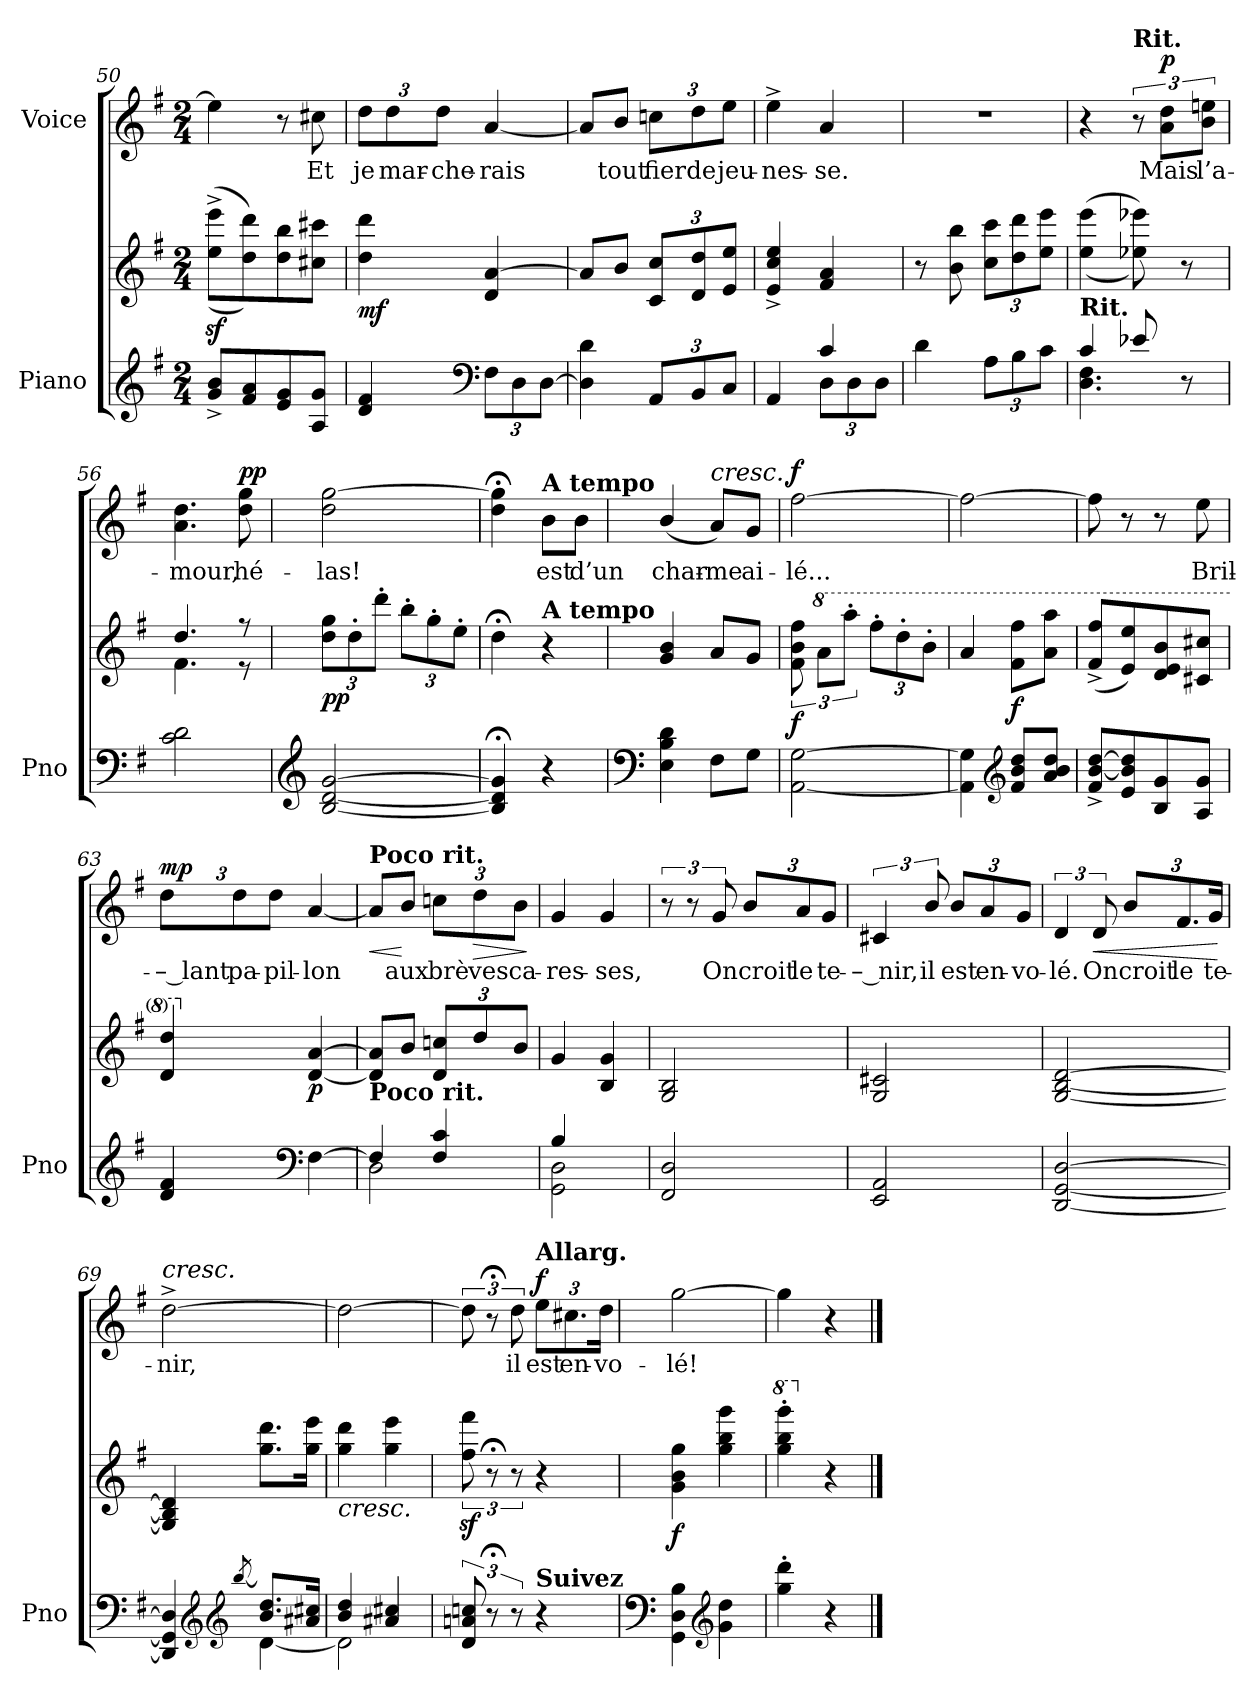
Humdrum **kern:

**kern	**kern	**dynam	**kern	**text	**dynam
*part2	*part2	*part2	*part1	*part1	*part1
*staff3	*staff2	*staff2/3	*staff1	*staff1	*staff1
*I"Piano	*	*	*I"Voice	*	*
*I'Pno	*	*	*	*	*
*clefG2	*clefG2	*	*clefG2	*	*
*k[f#]	*k[f#]	*	*k[f#]	*	*
*M2/4	*M2/4	*	*M2/4	*	*
=50	=50	=50	=50	=50	=50
8g/^ 8b/^L	((<8ee\z<^ 8eee\z<^L	.	4ee\]	.	.
8f#/ 8a/	8dd\ 8ddd\))	.	.	.	.
8e/ 8g/	8dd\ 8bb\	.	8r	.	.
8A/ 8g/J	8cc#X\ 8ccc#X\J	.	8cc#X\	Et	.
=51	=51	=51	=51	=51	=51
!	!	!LO:DY:b	!	!	!
4d/ 4f#/	4dd\ 4ddd\	mf	12dd\L	je	.
.	.	.	12dd\	mar-	.
.	.	.	12dd\J	-che-	.
*clefF4	*	*	*	*	*
*Xbrackettup	*	*	*	*	*
12F#\L	4d/ [4a/	.	[4a/	-rais	.
12D\	.	.	.	.	.
[12D\J	.	.	.	.	.
=52	=52	=52	=52	=52	=52
4D\] 4d\	8a/L]	.	8a/L]	.	.
.	8b/J	.	8b/J	tout	.
*brackettup	*	*	*	*	*
12AA/L	12c/ 12cc/L	.	12ccn\L	fier	.
12BB/	12d/ 12dd/	.	12dd\	de	.
12C/J	12e/ 12ee/J	.	12ee\J	jeu-	.
=53	=53	=53	=53	=53	=53
*^	*	*	*	*	*
4AA/	4ryy	4e/^ 4cc/^ 4ee/^	.	4ee^\	-nes-	.
*	*Xbrackettup	*	*	*	*	*
4c/	12D\L	4f#/ 4a/	.	4a/	-se.	.
.	12D\	.	.	.	.	.
.	12D\J	.	.	.	.	.
*v	*v	*	*	*	*	*
=54	=54	=54	=54	=54	=54
4d\	8r	.	2r	.	.
.	8b\ 8bb\	.	.	.	.
*brackettup	*	*	*	*	*
12A\L	12cc\ 12ccc\L	.	.	.	.
12B\	12dd\ 12ddd\	.	.	.	.
12c\J	12ee\ 12eee\J	.	.	.	.
=55	=55	=55	=55	=55	=55
*^	*	*	*	*	*
!LO:TX:B:t=Rit.	!	!	!	!	!	!
4c/	4.D\ 4.F#\	(<(4ee\ 4eee\	.	4r	.	.
!	!	!	!	!LO:TX:B:t=Rit.	!	!
8e-X/	.	8ee-X\ 8eee-X\))	.	12r	.	.
!	!	!	!	!	!	!LO:DY:a
.	.	.	.	12a\ 12dd\L	Mais	p
8r	8ryy	8r	.	.	.	.
.	.	.	.	12b\ 12een\J	l’a-	.
*v	*v	*	*	*	*	*
=56	=56	=56	=56	=56	=56
*	*^	*	*	*	*
2c\ 2d\	4.dd/	4.f#\	.	4.a\ 4.dd\	-mour,	.
!	!	!	!	!	!	!LO:DY:a
.	8r	8r	.	8dd\ 8gg\	hé-	pp
*	*v	*v	*	*	*	*
=57	=57	=57	=57	=57	=57
*clefG2	*	*	*	*	*
*	*^	*	*	*	*
!	!	!	!LO:DY:b	!	!	!
*	*v	*v	*	*	*	*
[2B/ [2d/ [2g/	12dd\ 12gg\L	pp	2dd\ [2gg\	-las!	.
.	12dd'\	.	.	.	.
.	12ddd'\J	.	.	.	.
.	12bb'\L	.	.	.	.
.	12gg'\	.	.	.	.
.	12ee'\J	.	.	.	.
=58	=58	=58	=58	=58	=58
4B/];< 4d/];< 4g/];<	4dd;<\	.	4dd\;< 4gg\];<	.	.
!	!	!	!LO:TX:B:t=A tempo	!	!
!	!LO:TX:B:t=A tempo	!	!	!	!
4r	4r	.	8b\L	est	.
.	.	.	8b\J	d’un	.
=59	=59	=59	=59	=59	=59
*clefF4	*	*	*	*	*
4E\ 4B\ 4d\	4g/ 4b/	.	(4b/	char-	.
!	!	!	!LO:TX:a:i:t=cresc.	!	!
8F#\L	8a/L	.	8a/L)	-me	.
8G\J	8g/J	.	8g/J	ai-	.
=60	=60	=60	=60	=60	=60
!	!	!LO:DY:b	!	!	!LO:DY:a
[2AA\ [2G\	12f#\ 12b\ 12ff#\	f	[2ff#\	-lé...	f
*	*8va	*	*	*	*
.	12aa\L	.	.	.	.
.	12aaa'\J	.	.	.	.
.	12fff#'\L	.	.	.	.
.	12ddd'\	.	.	.	.
.	12bb'\J	.	.	.	.
=61	=61	=61	=61	=61	=61
4AA\] 4G\]	4aa/	.	2ff#\_	.	.
*clefG2	*	*	*	*	*
!	!	!LO:DY:b	!	!	!
8f#/ 8b/ 8dd/L	8ff#\ 8fff#\L	f	.	.	.
8a/ 8b/ 8dd/J	8aa\ 8aaa\J	.	.	.	.
=62	=62	=62	=62	=62	=62
8f#/^ [>8b/^ [8dd/^L	(8ff#/^ 8fff#/^L	.	8ff#\]	.	.
8e/ 8b/] 8dd/]	8ee/ 8eee/)	.	8r	.	.
8B/ 8g/	8dd/ 8ee/ 8bb/	.	8r	.	.
8A/ 8g/J	8cc#X/ 8ccc#X/J	.	8ee\	Bril-	.
=63	=63	=63	=63	=63	=63
!	!	!	!	!	!LO:DY:a
4d/ 4f#/	4dd/ 4ddd/	.	12dd\L	-– lant	mp
.	.	.	12dd\	pa-	.
.	.	.	12dd\J	-pil-	.
*clefF4	*	*	*	*	*
*	*X8va	*	*	*	*
!	!	!LO:DY:b	!	!	!
[>4F#\	[4d/ [4a/	p	[4a/	-lon	.
=64	=64	=64	=64	=64	=64
*^	*	*	*	*	*
!	!	!	!	!LO:TX:B:t=Poco rit.	!	!
!LO:TX:B:t=Poco rit.	!	!	!	!	!	!
!	!	!	!	!	!	!LO:HP:b
4F#/]	2D\	8d/] 8a/]L	.	8a/L]	.	<
.	.	8b/J	.	8b/J	aux	[
4F#/ 4c/	.	12d/ 12ccn/L	.	12ccn\L	brè	.
!	!	!	!	!	!	!LO:HP:b
.	.	12dd/	.	12dd\	ves	>
.	.	12b/J	.	12b\J	ca-	.
*v	*v	*	*	*	*	*
.	.	.	.	.	]
=65	=65	=65	=65	=65	=65
*^	*	*	*	*	*
4B/	2GG\ 2D\	4g/	.	4g/	-res-	.
4ryy	.	4B/ 4g/	.	4g/	-ses,	.
*v	*v	*	*	*	*	*
=66	=66	=66	=66	=66	=66
2FF#/ 2D/	2G/ 2B/	.	12r	.	.
.	.	.	12r	.	.
.	.	.	12g/	On	.
.	.	.	12b/L	croit	.
.	.	.	12a/	le	.
.	.	.	12g/J	te-	.
=67	=67	=67	=67	=67	=67
2EE/ 2AA/	2G/ 2c#X/	.	6c#X/	-– nir,	.
.	.	.	12b/	il	.
.	.	.	12b/L	est	.
.	.	.	12a/	en-	.
.	.	.	12g/J	-vo-	.
=68	=68	=68	=68	=68	=68
[2DD/ [2GG/ [2D/	[2G/ [2B/ [2d/	.	6d/	-lé.	.
!	!	!	!	!	!LO:HP:b
.	.	.	12d/	On	<
.	.	.	12b/L	croit	.
.	.	.	12.f#/	le	.
.	.	.	24g/Jk	te-	.
.	.	.	.	.	[
=69	=69	=69	=69	=69	=69
*^	*	*	*	*	*
!	!	!	!	!LO:TX:a:i:t=cresc.	!	!
4DD/] 4GG/] 4D/]	4ryy	4G/] 4B/] 4d/]	.	[2dd^\	-nir,	.
.	[<8qd/	.	.	.	.	.
*clefG2	*	*	*	*	*	*
!	!	!	!LO:DY:b	!	!	!
!	!	!	!LO:DY:n=1:b	!	!	!
8.b/ 8.dd/L	4d\_	8.gg\ 8.ddd\L	mf other-dynamics	.	.	.
16a#X/ 16cc#X/Jk	.	16gg\ 16eee\Jk	.	.	.	.
=70	=70	=70	=70	=70	=70	=70
!	!	!LO:TX:b:i:t=cresc.	!	!	!	!
4b/ 4dd/	2d\]	4gg\ 4ddd\	.	2dd\_	.	.
4a#X/ 4cc#X/	.	4gg\ 4eee\	.	.	.	.
*v	*v	*	*	*	*	*
=71	=71	=71	=71	=71	=71
12d/ 12an/ 12ccn/	12ff#\z< 12fff#\z<	.	12dd\]	.	.
12r;<	12r;<	.	12r;<	.	.
12r	12r	.	12dd\	il	.
!	!	!	!LO:TX:B:t=Allarg.	!	!
!LO:TX:B:t=Suivez	!	!	!	!	!
!	!	!	!	!	!LO:DY:a
4r	4r	.	12ee\L	est	f
.	.	.	12.cc#X\	en-	.
.	.	.	24dd\Jk	-vo-	.
=72	=72	=72	=72	=72	=72
*clefF4	*	*	*	*	*
!	!	!LO:DY:b	!	!	!
4GG\ 4D\ 4B\	4g\ 4b\ 4gg\	f	[2gg\	-lé!	.
*clefG2	*	*	*	*	*
4g\ 4dd\	4gg\ 4bb\ 4ggg\	.	.	.	.
=73	=73	=73	=73	=73	=73
*	*8va	*	*	*	*
4gg\' 4ddd\'	4ggg\' 4bbb\' 4gggg\'	.	4gg\]	.	.
*	*X8va	*	*	*	*
4r	4r	.	4r	.	.
==	==	==	==	==	==
*-	*-	*-	*-	*-	*-
